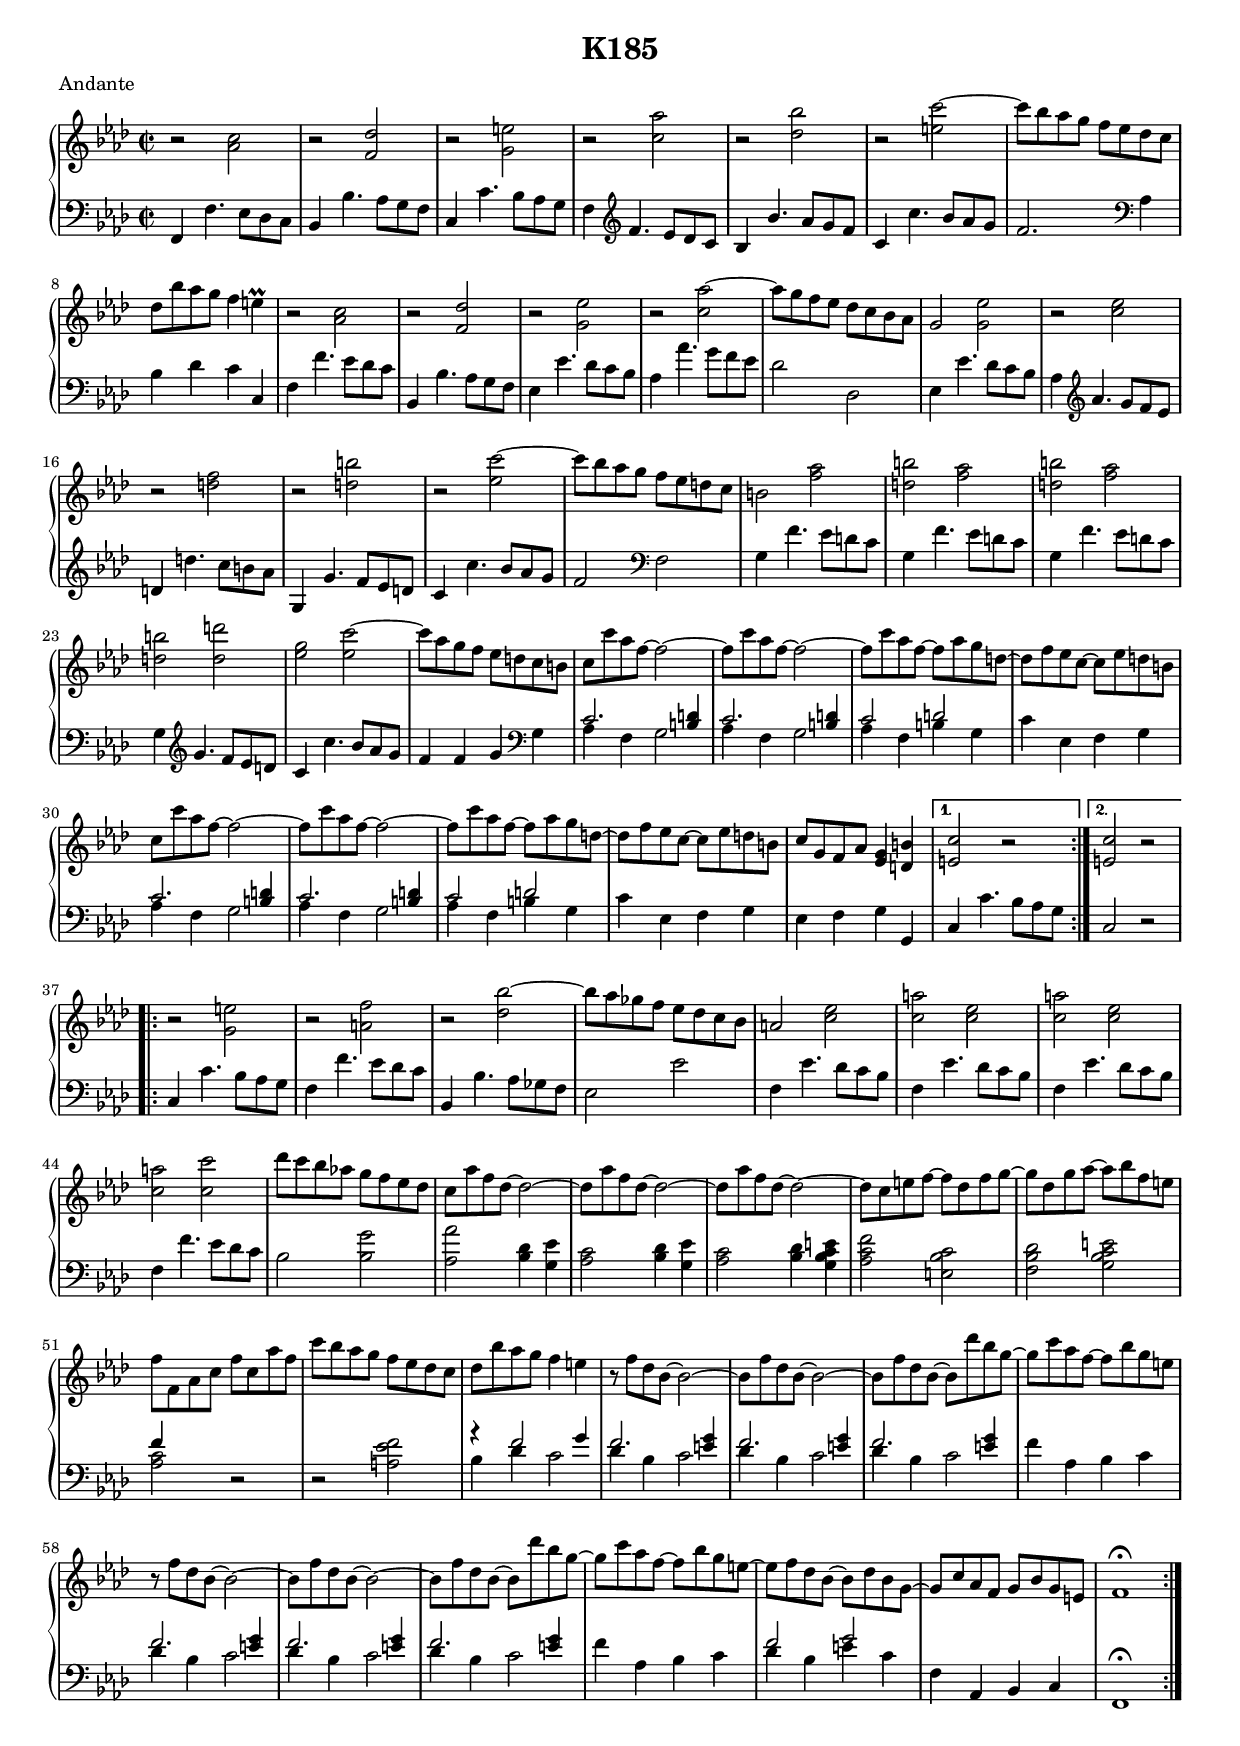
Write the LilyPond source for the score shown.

\version "2.18.2"

#(set-global-staff-size 16.8)

\paper {
  #(set-paper-size "a4")
  print-page-number = ##f
  between-system-padding = #0.1
  between-system-space = #0.1
  ragged-last-bottom = ##f
  ragged-bottom = ##f
}

breaks = {s1*36 \break}
        
\version "2.18.2"

su = \stemUp
sd = \stemDown
sn = \stemNeutral
tu = \tieUp
td = \tieDown
tn = \tieNeutral
cstr = \change Staff = "right"
cstl = \change Staff = "left"

\header {
  title = "K185"
  meter = "Andante"
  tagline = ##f
}

global = {
  \key f \minor
  \time 2/2
}

right = \relative c'' {
  \global
 
  \repeat volta 2 {
    r2 <aes c>
    r <f des'>
    r <g e'>
    r <c aes'>
    r <des bes'>
    r <e c'> ~
    
    c'8 bes aes g f ees des c
    des bes' aes g f4 e-\prall
    r2 <aes, c>
    r <f des'>
    r <g ees'>
    r <c aes'> ~
    
    aes'8 g f ees des c bes aes
    g2 <g ees'>
    r <c ees>
    r <d f>
    r <d b'>
    r <ees c'> ~ 
    
    c'8 bes aes g f ees d c
    b2 <f' aes>
    \repeat unfold 2 { 
      <d b'> <f aes> }
    <d b'> <d d'>
    <ees g> <ees c'> ~ 
    
    c'8 aes g f ees d c b
    \repeat unfold 2 {
      c c' aes f ~ f2 ~
      f8 c' aes f ~ f2 ~
      f8 c' aes f ~ f aes g d ~
      d f ees c ~ c ees d b }
    
    c g f aes <ees g>4 <d b'>
  } \alternative {
    { <e c'>2 r }
    { <e c'>2 r }
  }
  
  \repeat volta 2 {
    r <g e'>
    r <a f'>
    r <des bes'> ~
    bes'8 aes ges f ees des c bes
    a2 <c ees>
    
    \repeat unfold 2 {
      <c a'> <c ees> }
    <c a'> <c c'>
    des'8 c bes aes! g f ees des
    c \repeat unfold 3 { aes' f des ~ des2 ~ 
    des8 } c e f ~ f des f g ~
    g des g aes ~ aes bes f e
    
    f f, aes c f c aes' f
    c' bes aes g f ees des c
    des bes' aes g f4 e
    
    \repeat unfold 2 {
      r8 \repeat unfold 2 { f des bes ~ bes2 ~ bes8 }
      f' des bes ~ bes des' bes g ~
      g c aes f ~ f bes g e ~
    } e f des bes ~ bes des bes \tieUp g ~
    g c aes f g bes g e
    f1-\fermata
  }
}
 
left = \relative c, {
  \global
  
  \repeat volta 2 {
    f4 f'4. ees8 des c
    bes4 bes'4. aes8 g f
    c4 c'4. bes8 aes g
    f4 \clef treble f'4. ees8 des c
    bes4 \once \su bes'4. aes8 g f
    c4 c'4. bes8 aes g
    
    f2. \clef bass aes,4
    bes des c c,
    f4 f'4. ees8 des c
    bes,4 bes'4. aes8 g f
    ees4 ees'4. des8 c bes
    aes4 aes'4. g8 f ees
    
    des2 des,
    ees4 ees'4. des8 c bes
    aes4 \clef treble aes'4. g8 f ees
    d4 d'4. c8 b aes
    g,4 g'4. f8 ees d
    c4 c'4. bes8 aes g
    
    f2 \clef bass f,
    \repeat unfold 3 {
      g4 f'4. ees8 d c}
    g4 \clef treble g'4. f8 ees d
    c4 c'4. bes8 aes g
    
    f4 f g \clef bass g,
    \repeat unfold 2 {
      \repeat unfold 2 {
        <<{ c2. <b d>4 } \\ { aes f g2 }>>
      }
      <<{ c2 d } \\ { aes4 f b g }>>
      c ees, f g
    } ees f g g,
  } \alternative {
    { c c'4. bes8 aes g }
    {  c,2 r }
  }
  
  \repeat volta 2 {
    c4 c'4. bes8 aes g
    f4 f'4. ees8 des c
    bes,4 bes'4. aes8 ges f
    ees2 ees'
    
    \repeat unfold 3 {
      f,4 ees'4. des8 c bes }
    f4 f'4. ees8 des c
    bes2 <bes g'>
    <aes aes'> <bes des>4 <g ees'>
    
    <aes c>2 <bes des>4 <g ees'>
    <aes c>2 <bes des>4 <g bes c e>
    <aes c f>2 <e bes' c>
    <f bes des> <g bes c e>
    
    <<{ f'4 } \\ { <aes, c>2 }>> r
    r <a ees' f>
    <<{ r4 f'2 g4 } \\
      { bes,4 des c2 }>>
    
    \repeat unfold 2 {
      \repeat unfold 3 {
        <<{ f2. <e g>4 } \\ { des bes c2 }>>
      } f4 aes, bes c
    }
    
    <<{ f2 g } \\ { des4 bes e c }>>
    f, aes, bes c
    f,1-\fermata
  }
}

\score {
  \new PianoStaff <<
    \new Staff = "right" {
      << 
        \breaks
        \right
        >>
    }
    \new Staff = "left" { 
      <<
        \breaks
        \clef bass \left 
      >>
    }
  >>
  \layout { indent = 0 }
}

